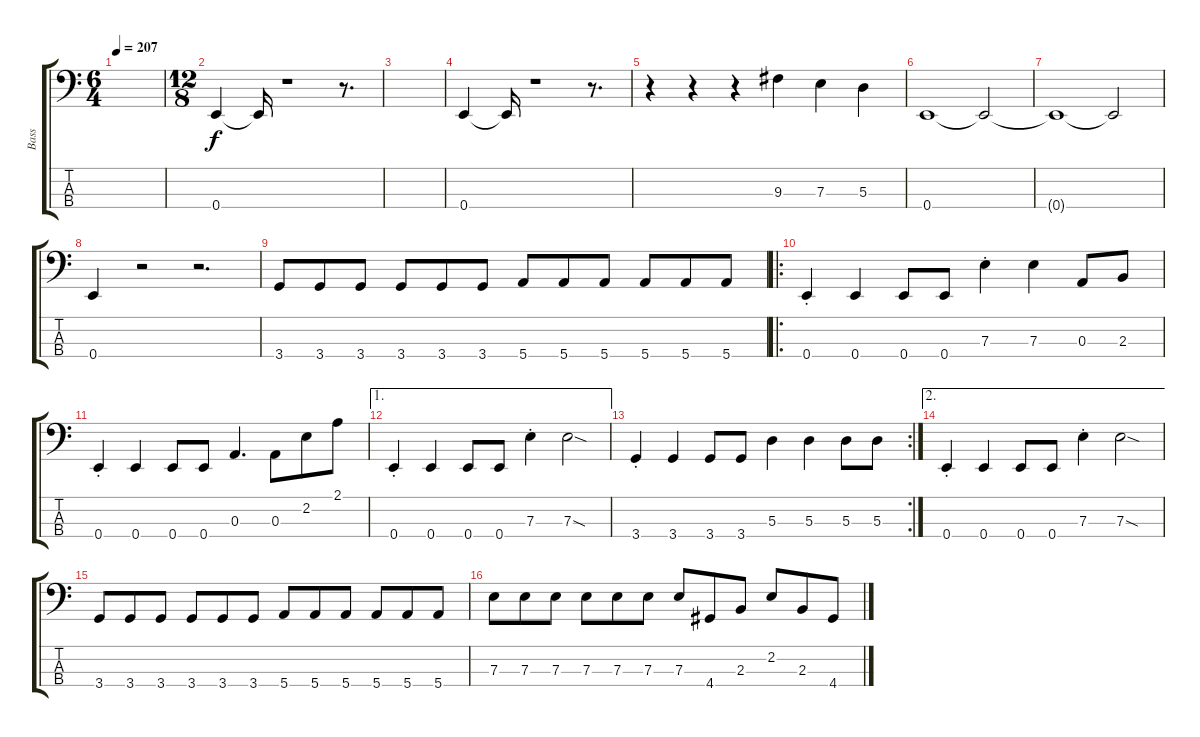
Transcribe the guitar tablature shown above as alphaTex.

\track ("Bass" "Bass") {instrument electricbassfinger}
\staff {score tabs}
\tuning (G2 D2 A1 E1) {hide}
\ts (6 4)
\tempo 207
\clef f4
\ks c
|
\ts (12 8)
0.4.4 0.4{t}.16 r.1 r.8{d} |
|
0.4.4 0.4{t}.16 r.1 r.8{d} |
r.4 r.4 r.4 9.3.4 7.3.4 5.3.4 |
0.4.1 0.4{t}.2 |
0.4{t}.1 0.4{t}.2 |
0.4.4 r.2 r.2{d} |
3.4.8 3.4.8 3.4.8 3.4.8 3.4.8 3.4.8 5.4.8 5.4.8 5.4.8 5.4.8 5.4.8 5.4.8 |
\ro
0.4{st}.4 0.4.4 0.4.8 0.4.8 7.3{st}.4 7.3.4 0.3.8 2.3.8 |
0.4{st}.4 0.4.4 0.4.8 0.4.8 0.3.4{d} 0.3.8 2.2.8 2.1.8 |
\ae 1
0.4{st}.4 0.4.4 0.4.8 0.4.8 7.3{st}.4 7.3{sod}.2 |
\rc 2
3.4{st}.4 3.4.4 3.4.8 3.4.8 5.3.4 5.3.4 5.3.8 5.3.8 |
\ae 2
0.4{st}.4 0.4.4 0.4.8 0.4.8 7.3{st}.4 7.3{sod}.2 |
3.4.8 3.4.8 3.4.8 3.4.8 3.4.8 3.4.8 5.4.8 5.4.8 5.4.8 5.4.8 5.4.8 5.4.8 |
7.3.8 7.3.8 7.3.8 7.3.8 7.3.8 7.3.8 7.3.8 4.4.8 2.3.8 2.2.8 2.3.8 4.4.8
